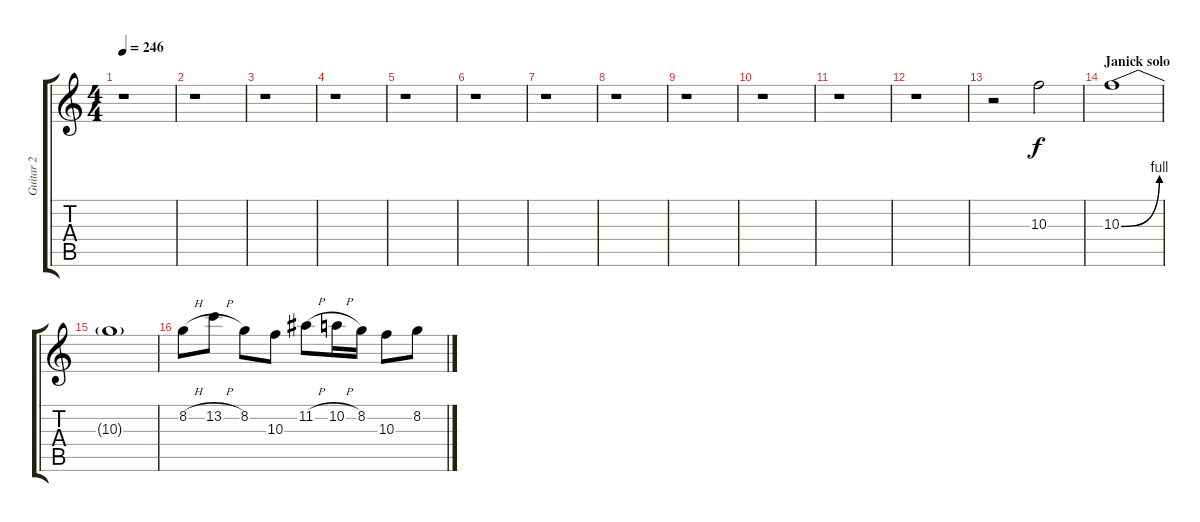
\track ("Guitar 2" "Guitar 2") {instrument distortionguitar}
\staff {score tabs}
\tuning (E4 B3 G3 D3 A2 E2) {hide}
\ts (4 4)
\tempo 246
\clef g2
\ks c
r.1{dy f} |
r.1 |
r.1 |
r.1 |
r.1 |
r.1 |
r.1 |
r.1 |
r.1 |
r.1 |
r.1 |
r.1 |
r.2 10.3.2 |
\section ("" "Janick solo")
10.3{be (bend 0 0 60 4)}.1 |
10.3{t}.1 |
8.2{h}.8 13.2{h}.8 8.2.8 10.3.8 11.2{h}.8 10.2{h}.16 8.2.16 10.3.8 8.2.8
